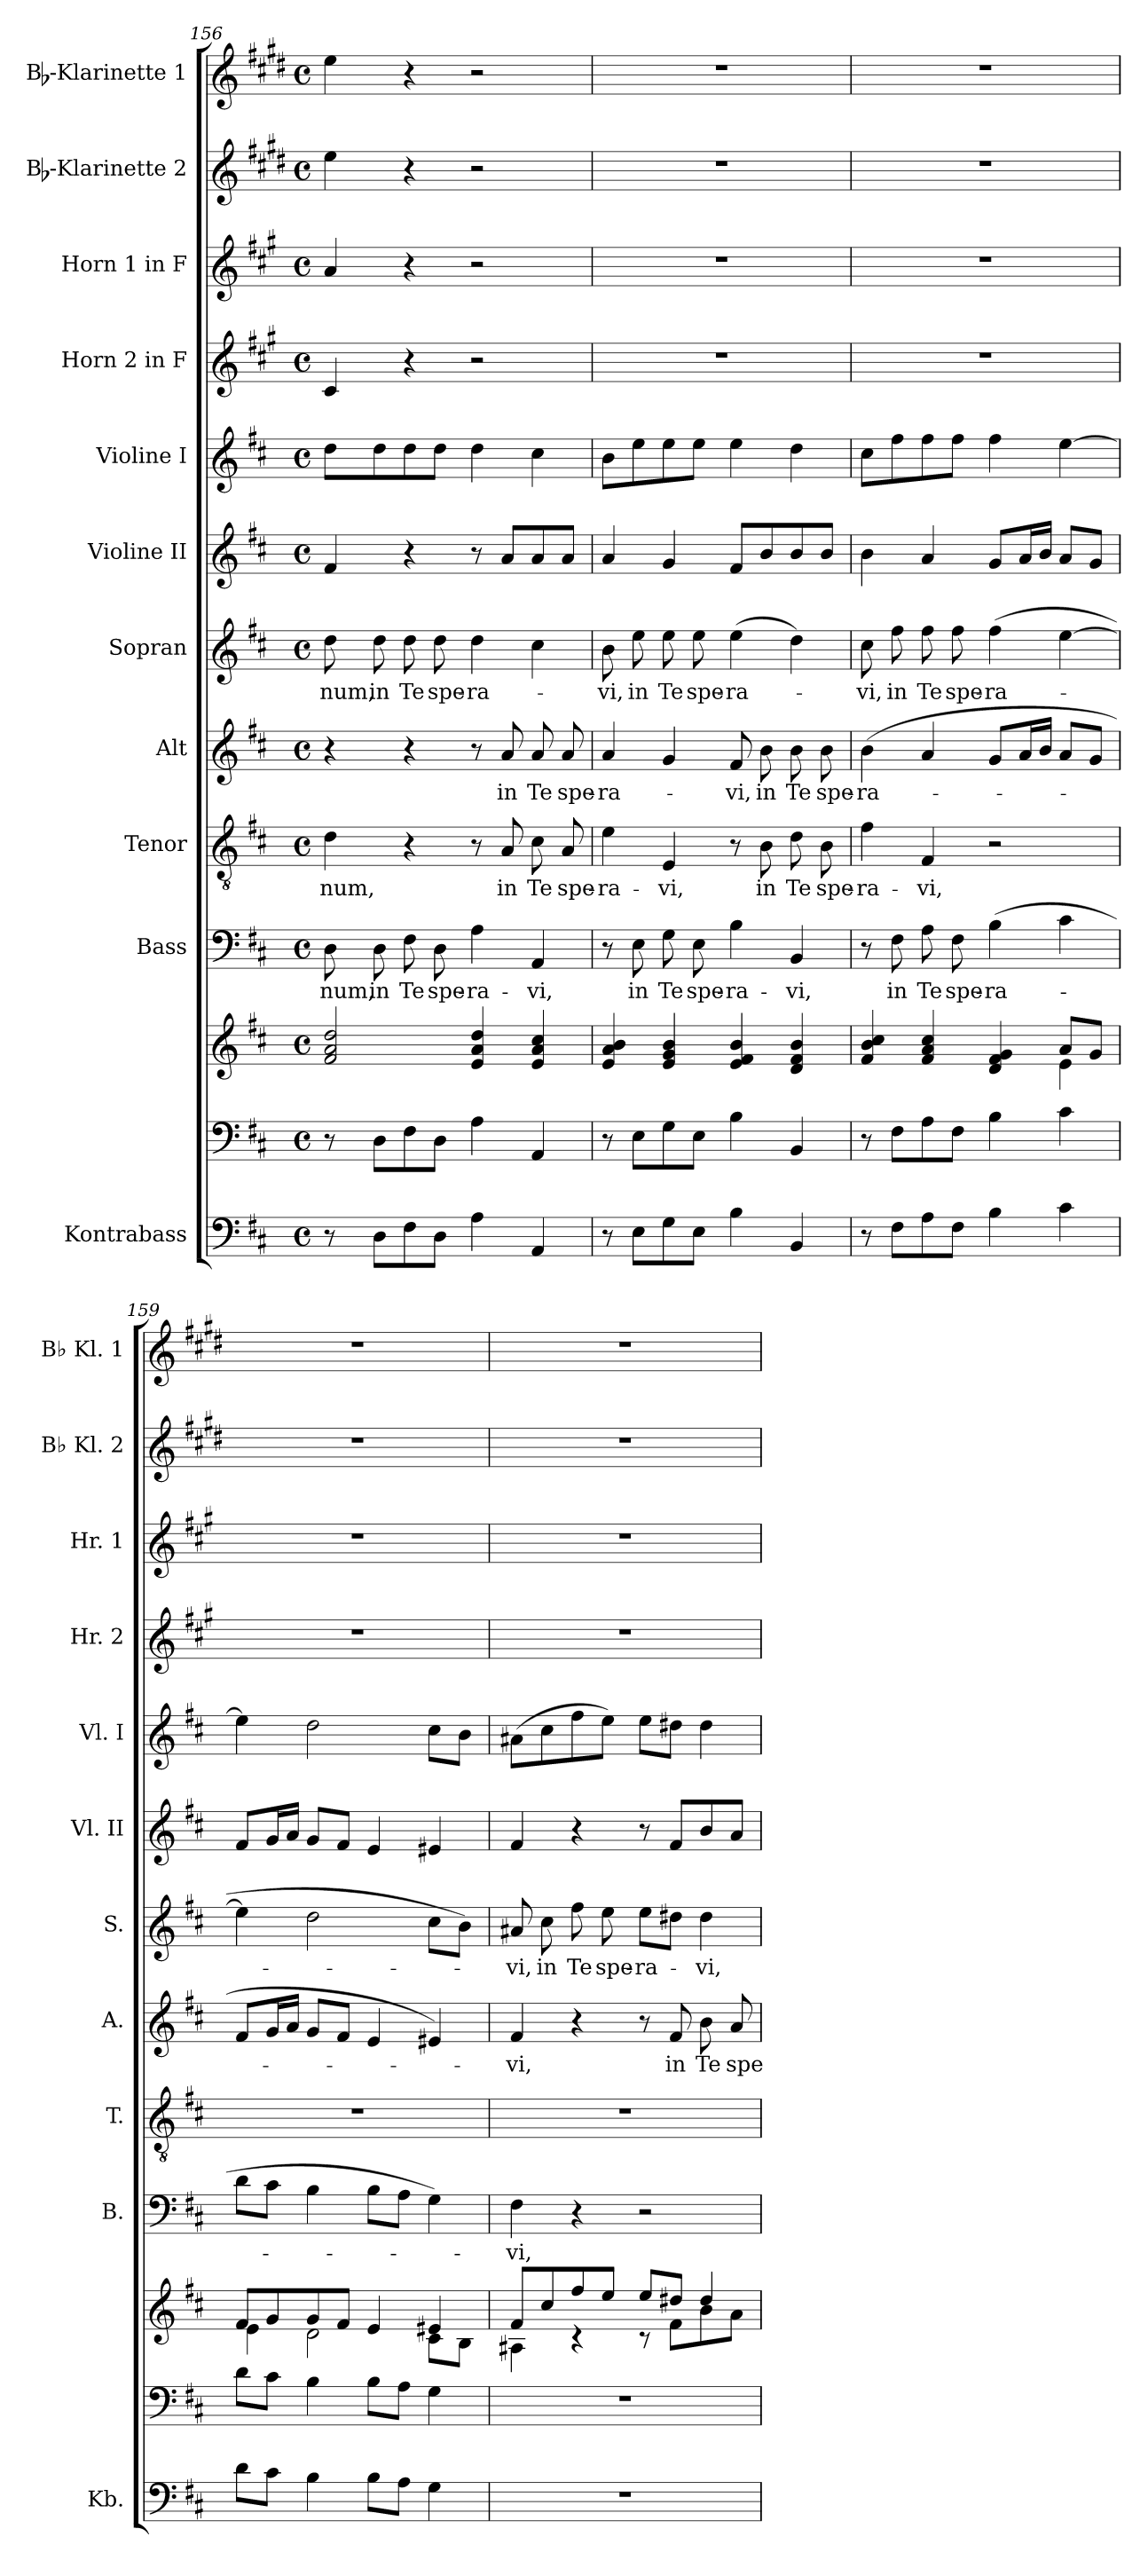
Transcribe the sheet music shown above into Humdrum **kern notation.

**kern	**kern	**kern	**kern	**text	**kern	**text	**kern	**text	**kern	**text	**kern	**kern	**kern	**kern	**kern	**kern
*part12	*part11	*part11	*part10	*part10	*part9	*part9	*part8	*part8	*part7	*part7	*part6	*part5	*part4	*part3	*part2	*part1
*staff13	*staff12	*staff11	*staff10	*staff10	*staff9	*staff9	*staff8	*staff8	*staff7	*staff7	*staff6	*staff5	*staff4	*staff3	*staff2	*staff1
*I"Kontrabass	*	*	*I"Bass	*	*I"Tenor	*	*I"Alt	*	*I"Sopran	*	*I"Violine II	*I"Violine I	*I"Horn 2 in F	*I"Horn 1 in F	*I"Bb-Klarinette 2	*I"Bb-Klarinette 1
*I'Kb.	*	*	*I'B.	*	*I'T.	*	*I'A.	*	*I'S.	*	*I'Vl. II	*I'Vl. I	*I'Hr. 2	*I'Hr. 1	*I'Bb Kl. 2	*I'Bb Kl. 1
!!LO:PB:g=z
*clefF4	*clefF4	*clefG2	*clefF4	*	*clefGv2	*	*clefG2	*	*clefG2	*	*clefG2	*clefG2	*clefG2	*clefG2	*clefG2	*clefG2
*ITrd7c12	*	*	*	*	*	*	*	*	*	*	*	*	*ITrd4c7	*ITrd4c7	*ITrd1c2	*ITrd1c2
*k[f#c#]	*k[f#c#]	*k[f#c#]	*k[f#c#]	*	*k[f#c#]	*	*k[f#c#]	*	*k[f#c#]	*	*k[f#c#]	*k[f#c#]	*k[f#c#]	*k[f#c#]	*k[f#c#]	*k[f#c#]
*D:	*D:	*D:	*D:	*	*D:	*	*D:	*	*D:	*	*D:	*D:	*D:	*D:	*D:	*D:
*M4/4	*M4/4	*M4/4	*M4/4	*	*M4/4	*	*M4/4	*	*M4/4	*	*M4/4	*M4/4	*M4/4	*M4/4	*M4/4	*M4/4
*met(c)	*met(c)	*met(c)	*met(c)	*	*met(c)	*	*met(c)	*	*met(c)	*	*met(c)	*met(c)	*met(c)	*met(c)	*met(c)	*met(c)
=156	=156	=156	=156	=156	=156	=156	=156	=156	=156	=156	=156	=156	=156	=156	=156	=156
!	!	!	!	!LO:LY:b	!	!LO:LY:b	!	!	!	!LO:LY:b	!	!	!	!	!	!
8r	8r	2f#/ 2a/ 2dd/	8D\	-num,	4d\	-num,	4r	.	8dd\	-num,	4f#/	8dd\L	4F#/	4d/	4dd\	4dd\
!	!	!	!	!LO:LY:b	!	!	!	!	!	!LO:LY:b	!	!	!	!	!	!
8DD\L	8D\L	.	8D\	in	.	.	.	.	8dd\	in	.	8dd\	.	.	.	.
!	!	!	!	!LO:LY:b	!	!	!	!	!	!LO:LY:b	!	!	!	!	!	!
8FF#\	8F#\	.	8F#\	Te	4r	.	4r	.	8dd\	Te	4r	8dd\	4r	4r	4r	4r
!	!	!	!	!LO:LY:b	!	!	!	!	!	!LO:LY:b	!	!	!	!	!	!
8DD\J	8D\J	.	8D\	spe-	.	.	.	.	8dd\	spe-	.	8dd\J	.	.	.	.
!	!	!	!	!LO:LY:b	!	!	!	!	!	!LO:LY:b	!	!	!	!	!	!
4AA\	4A\	4e/ 4a/ 4dd/	4A\	-ra-	8r	.	8r	.	4dd\	-ra-	8r	4dd\	2r	2r	2r	2r
!	!	!	!	!	!	!LO:LY:b	!	!LO:LY:b	!	!	!	!	!	!	!	!
.	.	.	.	.	8A/	in	8a/	in	.	.	8a/L	.	.	.	.	.
!	!	!	!	!LO:LY:b	!	!LO:LY:b	!	!LO:LY:b	!	!	!	!	!	!	!	!
4AAA/	4AA/	4e/ 4a/ 4cc#/	4AA/	-vi,	8c#\	Te	8a/	Te	4cc#\	.	8a/	4cc#\	.	.	.	.
!	!	!	!	!	!	!LO:LY:b	!	!LO:LY:b	!	!	!	!	!	!	!	!
.	.	.	.	.	8A/	spe-	8a/	spe-	.	.	8a/J	.	.	.	.	.
=157	=157	=157	=157	=157	=157	=157	=157	=157	=157	=157	=157	=157	=157	=157	=157	=157
!	!	!	!	!	!	!LO:LY:b	!	!LO:LY:b	!	!LO:LY:b	!	!	!	!	!	!
8r	8r	4e/ 4a/ 4b/	8r	.	4e\	-ra-	4a/	-ra-	8b\	-vi,	4a/	8b\L	1r	1r	1r	1r
!	!	!	!	!LO:LY:b	!	!	!	!	!	!LO:LY:b	!	!	!	!	!	!
8EE\L	8E\L	.	8E\	in	.	.	.	.	8ee\	in	.	8ee\	.	.	.	.
!	!	!	!	!LO:LY:b	!	!LO:LY:b	!	!	!	!LO:LY:b	!	!	!	!	!	!
8GG\	8G\	4e/ 4g/ 4b/	8G\	Te	4E/	-vi,	4g/	.	8ee\	Te	4g/	8ee\	.	.	.	.
!	!	!	!	!LO:LY:b	!	!	!	!	!	!LO:LY:b	!	!	!	!	!	!
8EE\J	8E\J	.	8E\	spe-	.	.	.	.	8ee\	spe-	.	8ee\J	.	.	.	.
!	!	!	!	!LO:LY:b	!	!	!	!LO:LY:b	!	!LO:LY:b	!	!	!	!	!	!
4BB\	4B\	4e/ 4f#/ 4b/	4B\	-ra-	8r	.	8f#/	-vi,	(>4ee\	-ra-	8f#/L	4ee\	.	.	.	.
!	!	!	!	!	!	!LO:LY:b	!	!LO:LY:b	!	!	!	!	!	!	!	!
.	.	.	.	.	8B\	in	8b\	in	.	.	8b/	.	.	.	.	.
!	!	!	!	!LO:LY:b	!	!LO:LY:b	!	!LO:LY:b	!	!	!	!	!	!	!	!
4BBB/	4BB/	4d/ 4f#/ 4b/	4BB/	-vi,	8d\	Te	8b\	Te	4dd\)	.	8b/	4dd\	.	.	.	.
!	!	!	!	!	!	!LO:LY:b	!	!LO:LY:b	!	!	!	!	!	!	!	!
.	.	.	.	.	8B\	spe-	8b\	spe-	.	.	8b/J	.	.	.	.	.
=158	=158	=158	=158	=158	=158	=158	=158	=158	=158	=158	=158	=158	=158	=158	=158	=158
*	*	*^	*	*	*	*	*	*	*	*	*	*	*	*	*	*
!	!	!	!	!	!	!	!LO:LY:b	!	!LO:LY:b	!	!LO:LY:b	!	!	!	!	!	!
8r	8r	4f#/ 4b/ 4cc#/	2.ryy	8r	.	4f#\	-ra-	(>4b\	-ra-	8cc#\	-vi,	4b\	8cc#\L	1r	1r	1r	1r
!	!	!	!	!	!LO:LY:b	!	!	!	!	!	!LO:LY:b	!	!	!	!	!	!
8FF#\L	8F#\L	.	.	8F#\	in	.	.	.	.	8ff#\	in	.	8ff#\	.	.	.	.
!	!	!	!	!	!LO:LY:b	!	!LO:LY:b	!	!	!	!LO:LY:b	!	!	!	!	!	!
8AA\	8A\	4f#/ 4a/ 4cc#/	.	8A\	Te	4F#/	-vi,	4a/	.	8ff#\	Te	4a/	8ff#\	.	.	.	.
!	!	!	!	!	!LO:LY:b	!	!	!	!	!	!LO:LY:b	!	!	!	!	!	!
8FF#\J	8F#\J	.	.	8F#\	spe-	.	.	.	.	8ff#\	spe-	.	8ff#\J	.	.	.	.
!	!	!	!	!	!LO:LY:b	!	!	!	!	!	!LO:LY:b	!	!	!	!	!	!
4BB\	4B\	4d/ 4f#/ 4g/	.	(>4B\	-ra-	2r	.	8g/L	.	(>4ff#\	-ra-	8g/L	4ff#\	.	.	.	.
.	.	.	.	.	.	.	.	16a/L	.	.	.	16a/L	.	.	.	.	.
.	.	.	.	.	.	.	.	16b/JJ	.	.	.	16b/JJ	.	.	.	.	.
4C#\	4c#\	8a/L	4e\	4c#\	.	.	.	8a/L	.	[4ee\	.	8a/L	[4ee\	.	.	.	.
.	.	8g/J	.	.	.	.	.	8g/J	.	.	.	8g/J	.	.	.	.	.
=159	=159	=159	=159	=159	=159	=159	=159	=159	=159	=159	=159	=159	=159	=159	=159	=159	=159
8D\L	8d\L	8f#/L	4e\	8d\L	.	1r	.	8f#/L	.	4ee\]	.	8f#/L	4ee\]	1r	1r	1r	1r
8C#\J	8c#\J	8g/	.	8c#\J	.	.	.	16g/L	.	.	.	16g/L	.	.	.	.	.
.	.	.	.	.	.	.	.	16a/JJ	.	.	.	16a/JJ	.	.	.	.	.
4BB\	4B\	8g/	2d\	4B\	.	.	.	8g/L	.	2dd\	.	8g/L	2dd\	.	.	.	.
.	.	8f#/J	.	.	.	.	.	8f#/J	.	.	.	8f#/J	.	.	.	.	.
8BB\L	8B\L	4e/	.	8B\L	.	.	.	4e/	.	.	.	4e/	.	.	.	.	.
8AA\J	8A\J	.	.	8A\J	.	.	.	.	.	.	.	.	.	.	.	.	.
4GG\	4G\	4e#X/	8c#\L	4G\)	.	.	.	4e#X/)	.	8cc#\L	.	4e#X/	8cc#\L	.	.	.	.
.	.	.	8B\J	.	.	.	.	.	.	8b\J)	.	.	8b\J	.	.	.	.
=160	=160	=160	=160	=160	=160	=160	=160	=160	=160	=160	=160	=160	=160	=160	=160	=160	=160
!	!	!	!	!	!LO:LY:b	!	!	!	!LO:LY:b	!	!LO:LY:b	!	!	!	!	!	!
1r	1r	8f#/L	4A#X\	4F#\	-vi,	1r	.	4f#/	-vi,	8a#X/	-vi,	4f#/	(>8a#X\L	1r	1r	1r	1r
!	!	!	!	!	!	!	!	!	!	!	!LO:LY:b	!	!	!	!	!	!
.	.	8cc#/	.	.	.	.	.	.	.	8cc#\	in	.	8cc#\	.	.	.	.
!	!	!	!	!	!	!	!	!	!	!	!LO:LY:b	!	!	!	!	!	!
.	.	8ff#/	4rc	4r	.	.	.	4r	.	8ff#\	Te	4r	8ff#\	.	.	.	.
!	!	!	!	!	!	!	!	!	!	!	!LO:LY:b	!	!	!	!	!	!
.	.	8ee/J	.	.	.	.	.	.	.	8ee\	spe-	.	8ee\J)	.	.	.	.
!	!	!	!	!	!	!	!	!	!	!	!LO:LY:b	!	!	!	!	!	!
.	.	8ee/L	8rc	2r	.	.	.	8r	.	8ee\L	-ra-	8r	8ee\L	.	.	.	.
!	!	!	!	!	!	!	!	!	!LO:LY:b	!	!	!	!	!	!	!	!
.	.	8dd#X/J	8f#\L	.	.	.	.	8f#/	in	8dd#X\J	.	8f#/L	8dd#X\J	.	.	.	.
!	!	!	!	!	!	!	!	!	!LO:LY:b	!	!LO:LY:b	!	!	!	!	!	!
.	.	4dd#/	8b\	.	.	.	.	8b\	Te	4dd#\	-vi,	8b/	4dd#\	.	.	.	.
!	!	!	!	!	!	!	!	!	!LO:LY:b	!	!	!	!	!	!	!	!
.	.	.	8a\J	.	.	.	.	8a/	spe-	.	.	8a/J	.	.	.	.	.
*	*	*v	*v	*	*	*	*	*	*	*	*	*	*	*	*	*	*
=	=	=	=	=	=	=	=	=	=	=	=	=	=	=	=	=
*-	*-	*-	*-	*-	*-	*-	*-	*-	*-	*-	*-	*-	*-	*-	*-	*-
